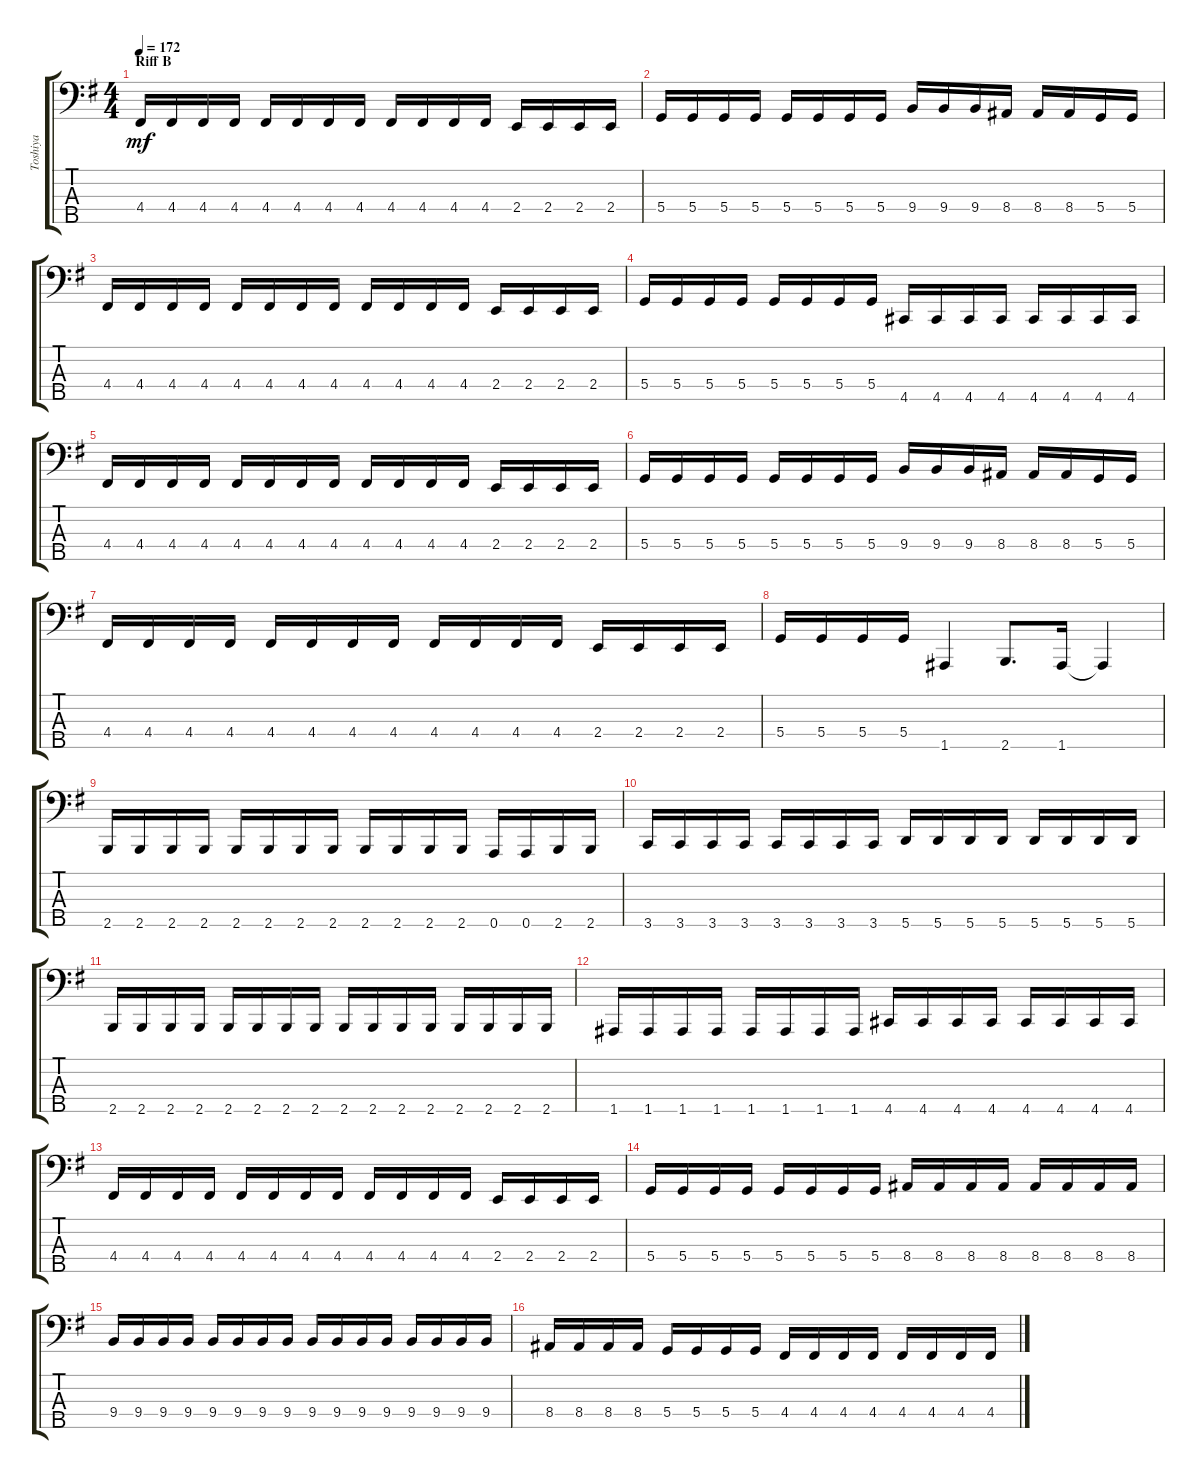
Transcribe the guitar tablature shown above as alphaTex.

\track ("Toshiya" "Toshiya") {instrument electricbassfinger}
\staff {score tabs}
\tuning (G2 D2 A1 D1 A0) {hide}
\ts (4 4)
\section ("" "Riff B")
\tempo 172
\clef f4
\ks eminor
4.4.16{dy mf} 4.4.16 4.4.16 4.4.16 4.4.16 4.4.16 4.4.16 4.4.16 4.4.16 4.4.16 4.4.16 4.4.16 2.4.16 2.4.16 2.4.16 2.4.16 |
5.4.16 5.4.16 5.4.16 5.4.16 5.4.16 5.4.16 5.4.16 5.4.16 9.4.16 9.4.16 9.4.16 8.4.16 8.4.16 8.4.16 5.4.16 5.4.16 |
4.4.16 4.4.16 4.4.16 4.4.16 4.4.16 4.4.16 4.4.16 4.4.16 4.4.16 4.4.16 4.4.16 4.4.16 2.4.16 2.4.16 2.4.16 2.4.16 |
5.4.16 5.4.16 5.4.16 5.4.16 5.4.16 5.4.16 5.4.16 5.4.16 4.5.16 4.5.16 4.5.16 4.5.16 4.5.16 4.5.16 4.5.16 4.5.16 |
4.4.16 4.4.16 4.4.16 4.4.16 4.4.16 4.4.16 4.4.16 4.4.16 4.4.16 4.4.16 4.4.16 4.4.16 2.4.16 2.4.16 2.4.16 2.4.16 |
5.4.16 5.4.16 5.4.16 5.4.16 5.4.16 5.4.16 5.4.16 5.4.16 9.4.16 9.4.16 9.4.16 8.4.16 8.4.16 8.4.16 5.4.16 5.4.16 |
4.4.16 4.4.16 4.4.16 4.4.16 4.4.16 4.4.16 4.4.16 4.4.16 4.4.16 4.4.16 4.4.16 4.4.16 2.4.16 2.4.16 2.4.16 2.4.16 |
5.4.16 5.4.16 5.4.16 5.4.16 1.5.4 2.5.8{d} 1.5.16 1.5{t}.4 |
2.5.16 2.5.16 2.5.16 2.5.16 2.5.16 2.5.16 2.5.16 2.5.16 2.5.16 2.5.16 2.5.16 2.5.16 0.5.16 0.5.16 2.5.16 2.5.16 |
3.5.16 3.5.16 3.5.16 3.5.16 3.5.16 3.5.16 3.5.16 3.5.16 5.5.16 5.5.16 5.5.16 5.5.16 5.5.16 5.5.16 5.5.16 5.5.16 |
2.5.16 2.5.16 2.5.16 2.5.16 2.5.16 2.5.16 2.5.16 2.5.16 2.5.16 2.5.16 2.5.16 2.5.16 2.5.16 2.5.16 2.5.16 2.5.16 |
1.5.16 1.5.16 1.5.16 1.5.16 1.5.16 1.5.16 1.5.16 1.5.16 4.5.16 4.5.16 4.5.16 4.5.16 4.5.16 4.5.16 4.5.16 4.5.16 |
4.4.16 4.4.16 4.4.16 4.4.16 4.4.16 4.4.16 4.4.16 4.4.16 4.4.16 4.4.16 4.4.16 4.4.16 2.4.16 2.4.16 2.4.16 2.4.16 |
5.4.16 5.4.16 5.4.16 5.4.16 5.4.16 5.4.16 5.4.16 5.4.16 8.4.16 8.4.16 8.4.16 8.4.16 8.4.16 8.4.16 8.4.16 8.4.16 |
9.4.16 9.4.16 9.4.16 9.4.16 9.4.16 9.4.16 9.4.16 9.4.16 9.4.16 9.4.16 9.4.16 9.4.16 9.4.16 9.4.16 9.4.16 9.4.16 |
8.4.16 8.4.16 8.4.16 8.4.16 5.4.16 5.4.16 5.4.16 5.4.16 4.4.16 4.4.16 4.4.16 4.4.16 4.4.16 4.4.16 4.4.16 4.4.16
